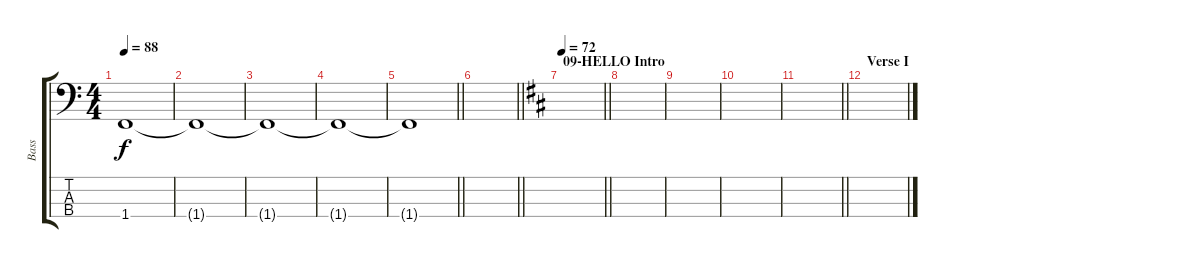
\track ("Bass" "Bass") {instrument electricbassfinger}
\staff {score tabs}
\tuning (G2 D2 A1 E1) {hide}
\ts (4 4)
\tempo 88
\clef f4
\ks c
1.4{t}.1{dy f} |
1.4{t}.1 |
1.4{t}.1 |
1.4{t}.1 |
\barLineRight lightlight
1.4{t}.1 |
\barLineRight lightlight
|
\section ("" "09-HELLO Intro")
\tempo 72
\barLineRight lightlight
\ks d
|
|
|
|
\barLineRight lightlight
|
\section ("" "Verse I")
